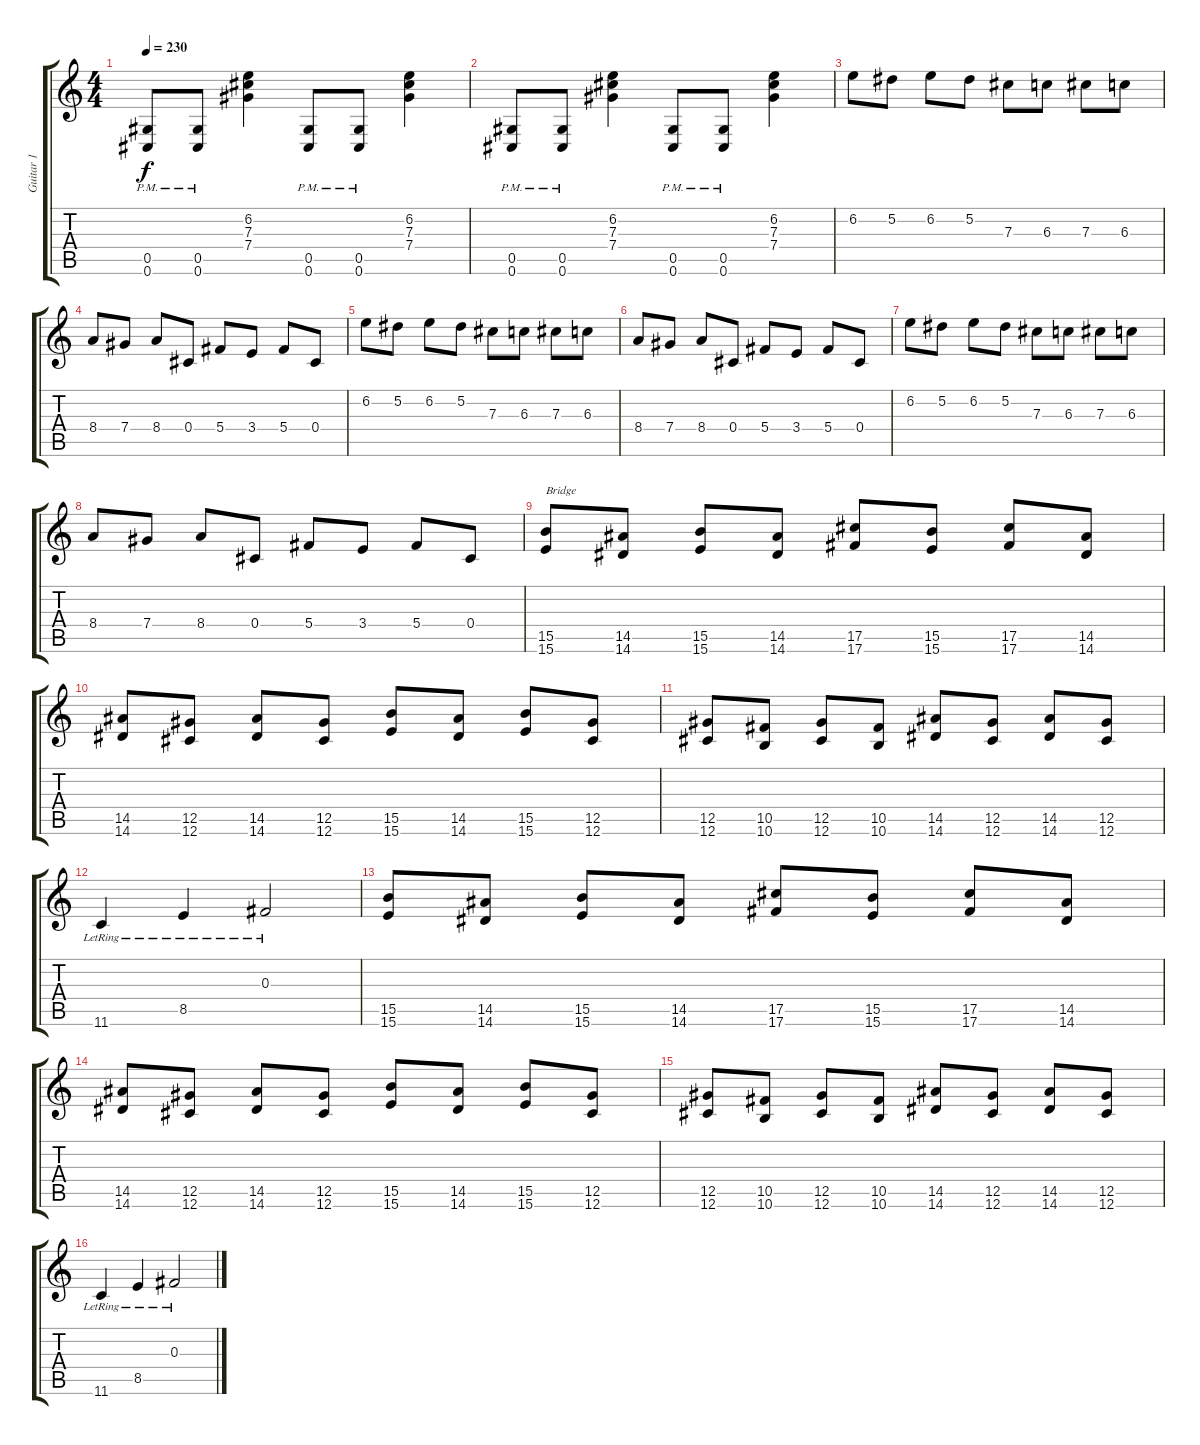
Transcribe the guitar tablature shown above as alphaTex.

\track ("Guitar 1" "Guitar 1") {instrument distortionguitar}
\staff {score tabs}
\tuning (Eb4 Bb3 Gb3 Db3 Ab2 Db2) {hide}
\ts (4 4)
\tempo 230
\clef g2
\ks c
(0.5{pm} 0.6{pm}).8{dy f} (0.5{pm} 0.6{pm}).8 (6.2 7.3 7.4).4 (0.5{pm} 0.6{pm}).8 (0.5{pm} 0.6{pm}).8 (6.2 7.3 7.4).4 |
(0.5{pm} 0.6{pm}).8 (0.5{pm} 0.6{pm}).8 (6.2 7.3 7.4).4 (0.5{pm} 0.6{pm}).8 (0.5{pm} 0.6{pm}).8 (6.2 7.3 7.4).4 |
6.2.8 5.2.8 6.2.8 5.2.8 7.3.8 6.3.8 7.3.8 6.3.8 |
8.4.8 7.4.8 8.4.8 0.4.8 5.4.8 3.4.8 5.4.8 0.4.8 |
6.2.8 5.2.8 6.2.8 5.2.8 7.3.8 6.3.8 7.3.8 6.3.8 |
8.4.8 7.4.8 8.4.8 0.4.8 5.4.8 3.4.8 5.4.8 0.4.8 |
6.2.8 5.2.8 6.2.8 5.2.8 7.3.8 6.3.8 7.3.8 6.3.8 |
8.4.8 7.4.8 8.4.8 0.4.8 5.4.8 3.4.8 5.4.8 0.4.8 |
(15.5 15.6).8{txt "Bridge"} (14.5 14.6).8 (15.5 15.6).8 (14.5 14.6).8 (17.5 17.6).8 (15.5 15.6).8 (17.5 17.6).8 (14.5 14.6).8 |
(14.5 14.6).8 (12.5 12.6).8 (14.5 14.6).8 (12.5 12.6).8 (15.5 15.6).8 (14.5 14.6).8 (15.5 15.6).8 (12.5 12.6).8 |
(12.5 12.6).8 (10.5 10.6).8 (12.5 12.6).8 (10.5 10.6).8 (14.5 14.6).8 (12.5 12.6).8 (14.5 14.6).8 (12.5 12.6).8 |
11.6{lr}.4 8.5{lr}.4 0.3{lr}.2 |
(15.5 15.6).8 (14.5 14.6).8 (15.5 15.6).8 (14.5 14.6).8 (17.5 17.6).8 (15.5 15.6).8 (17.5 17.6).8 (14.5 14.6).8 |
(14.5 14.6).8 (12.5 12.6).8 (14.5 14.6).8 (12.5 12.6).8 (15.5 15.6).8 (14.5 14.6).8 (15.5 15.6).8 (12.5 12.6).8 |
(12.5 12.6).8 (10.5 10.6).8 (12.5 12.6).8 (10.5 10.6).8 (14.5 14.6).8 (12.5 12.6).8 (14.5 14.6).8 (12.5 12.6).8 |
11.6{lr}.4 8.5{lr}.4 0.3{lr}.2
